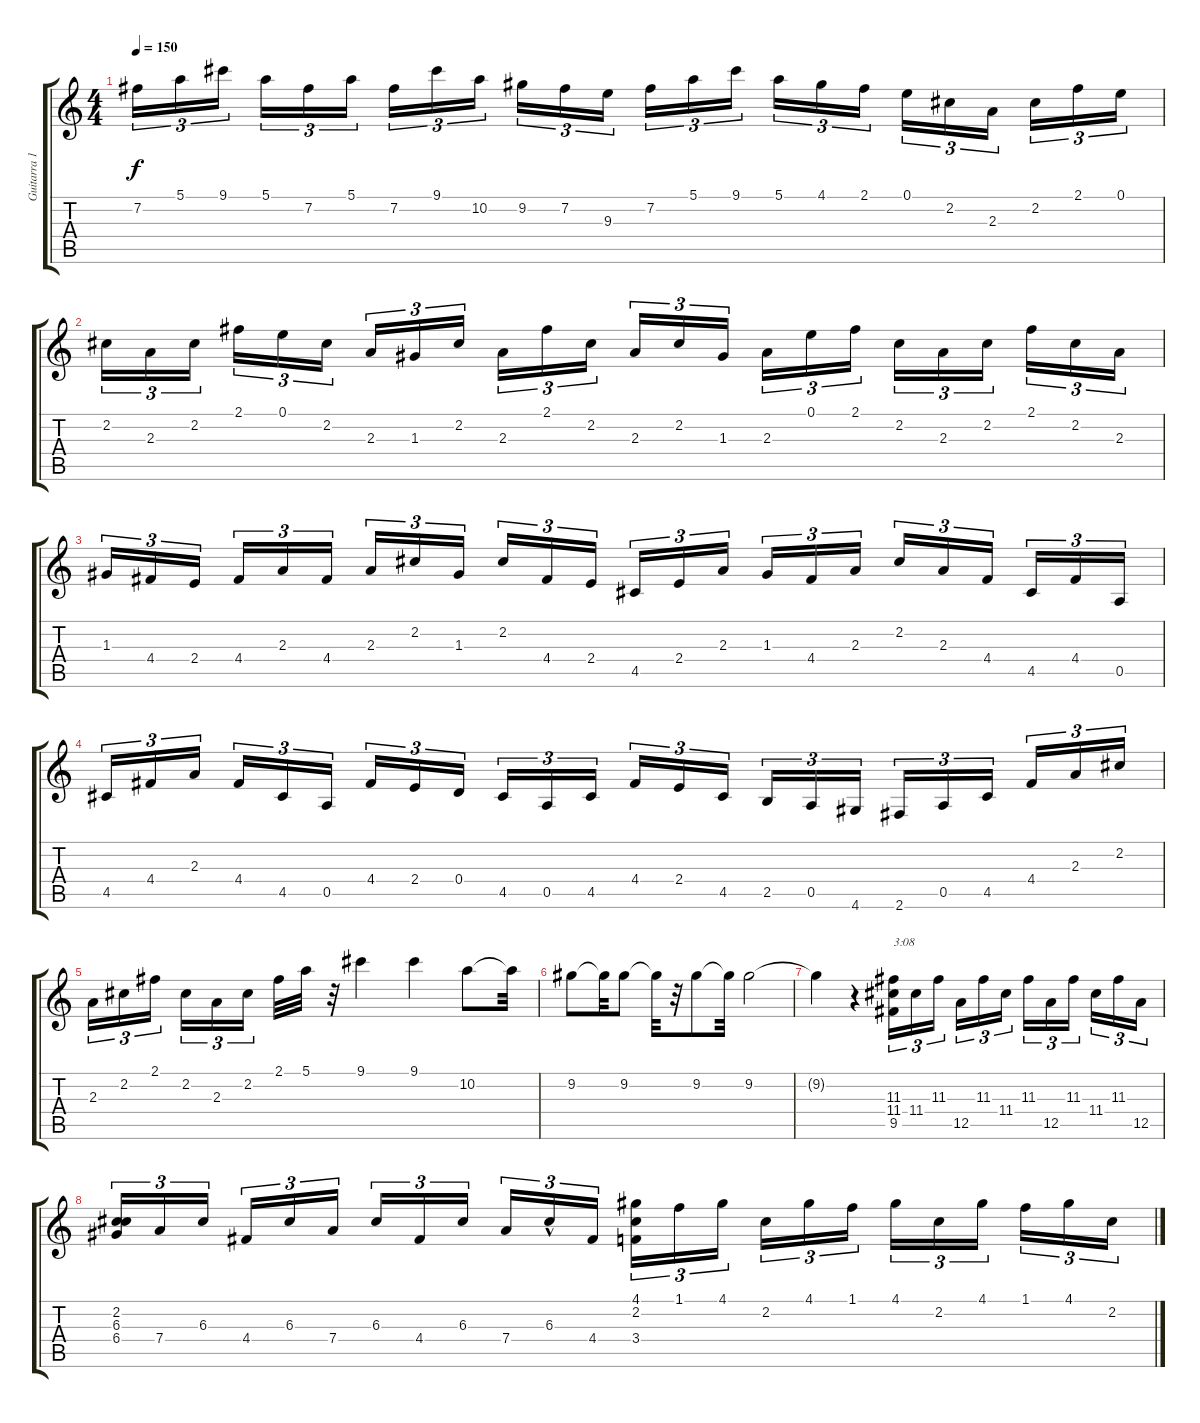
\track ("Guitarra 1" "Guitarra 1") {instrument distortionguitar}
\staff {score tabs}
\tuning (E4 B3 G3 D3 A2 E2) {hide}
\ts (4 4)
\tempo 150
\clef g2
\ks c
7.2.16{tu (3 2) dy f} 5.1.16{tu (3 2)} 9.1.16{tu (3 2)} 5.1.16{tu (3 2)} 7.2.16{tu (3 2)} 5.1.16{tu (3 2)} 7.2.16{tu (3 2)} 9.1.16{tu (3 2)} 10.2.16{tu (3 2)} 9.2.16{tu (3 2)} 7.2.16{tu (3 2)} 9.3.16{tu (3 2)} 7.2.16{tu (3 2)} 5.1.16{tu (3 2)} 9.1.16{tu (3 2)} 5.1.16{tu (3 2)} 4.1.16{tu (3 2)} 2.1.16{tu (3 2)} 0.1.16{tu (3 2)} 2.2.16{tu (3 2)} 2.3.16{tu (3 2)} 2.2.16{tu (3 2)} 2.1.16{tu (3 2)} 0.1.16{tu (3 2)} |
2.2.16{tu (3 2)} 2.3.16{tu (3 2)} 2.2.16{tu (3 2)} 2.1.16{tu (3 2)} 0.1.16{tu (3 2)} 2.2.16{tu (3 2)} 2.3.16{tu (3 2)} 1.3.16{tu (3 2)} 2.2.16{tu (3 2)} 2.3.16{tu (3 2)} 2.1.16{tu (3 2)} 2.2.16{tu (3 2)} 2.3.16{tu (3 2)} 2.2.16{tu (3 2)} 1.3.16{tu (3 2)} 2.3.16{tu (3 2)} 0.1.16{tu (3 2)} 2.1.16{tu (3 2)} 2.2.16{tu (3 2)} 2.3.16{tu (3 2)} 2.2.16{tu (3 2)} 2.1.16{tu (3 2)} 2.2.16{tu (3 2)} 2.3.16{tu (3 2)} |
1.3.16{tu (3 2)} 4.4.16{tu (3 2)} 2.4.16{tu (3 2)} 4.4.16{tu (3 2)} 2.3.16{tu (3 2)} 4.4.16{tu (3 2)} 2.3.16{tu (3 2)} 2.2.16{tu (3 2)} 1.3.16{tu (3 2)} 2.2.16{tu (3 2)} 4.4.16{tu (3 2)} 2.4.16{tu (3 2)} 4.5.16{tu (3 2)} 2.4.16{tu (3 2)} 2.3.16{tu (3 2)} 1.3.16{tu (3 2)} 4.4.16{tu (3 2)} 2.3.16{tu (3 2)} 2.2.16{tu (3 2)} 2.3.16{tu (3 2)} 4.4.16{tu (3 2)} 4.5.16{tu (3 2)} 4.4.16{tu (3 2)} 0.5.16{tu (3 2)} |
4.5.16{tu (3 2)} 4.4.16{tu (3 2)} 2.3.16{tu (3 2)} 4.4.16{tu (3 2)} 4.5.16{tu (3 2)} 0.5.16{tu (3 2)} 4.4.16{tu (3 2)} 2.4.16{tu (3 2)} 0.4.16{tu (3 2)} 4.5.16{tu (3 2)} 0.5.16{tu (3 2)} 4.5.16{tu (3 2)} 4.4.16{tu (3 2)} 2.4.16{tu (3 2)} 4.5.16{tu (3 2)} 2.5.16{tu (3 2)} 0.5.16{tu (3 2)} 4.6.16{tu (3 2)} 2.6.16{tu (3 2)} 0.5.16{tu (3 2)} 4.5.16{tu (3 2)} 4.4.16{tu (3 2)} 2.3.16{tu (3 2)} 2.2.16{tu (3 2)} |
2.3.16{tu (3 2)} 2.2.16{tu (3 2)} 2.1.16{tu (3 2)} 2.2.16{tu (3 2)} 2.3.16{tu (3 2)} 2.2.16{tu (3 2)} 2.1.32 5.1.32 r.32 9.1.4 9.1.4 10.2.8 10.2{t}.32 |
9.2.8 9.2{t}.32 9.2.8 9.2{t}.32 r.32 9.2.8 9.2{t}.32 9.2.2 |
9.2{t}.4 r.4 (11.3 11.4 9.5).16{tu (3 2) txt "3:08"} 11.4.16{tu (3 2)} 11.3.16{tu (3 2)} 12.5.16{tu (3 2)} 11.3.16{tu (3 2)} 11.4.16{tu (3 2)} 11.3.16{tu (3 2)} 12.5.16{tu (3 2)} 11.3.16{tu (3 2)} 11.4.16{tu (3 2)} 11.3.16{tu (3 2)} 12.5.16{tu (3 2)} |
(2.2 6.3 6.4).16{tu (3 2)} 7.4.16{tu (3 2)} 6.3.16{tu (3 2)} 4.4.16{tu (3 2)} 6.3.16{tu (3 2)} 7.4.16{tu (3 2)} 6.3.16{tu (3 2)} 4.4.16{tu (3 2)} 6.3.16{tu (3 2)} 7.4.16{tu (3 2)} 6.3{hac}.16{tu (3 2)} 4.4.16{tu (3 2)} (4.1 2.2 3.4).16{tu (3 2)} 1.1.16{tu (3 2)} 4.1.16{tu (3 2)} 2.2.16{tu (3 2)} 4.1.16{tu (3 2)} 1.1.16{tu (3 2)} 4.1.16{tu (3 2)} 2.2.16{tu (3 2)} 4.1.16{tu (3 2)} 1.1.16{tu (3 2)} 4.1.16{tu (3 2)} 2.2.16{tu (3 2)}
